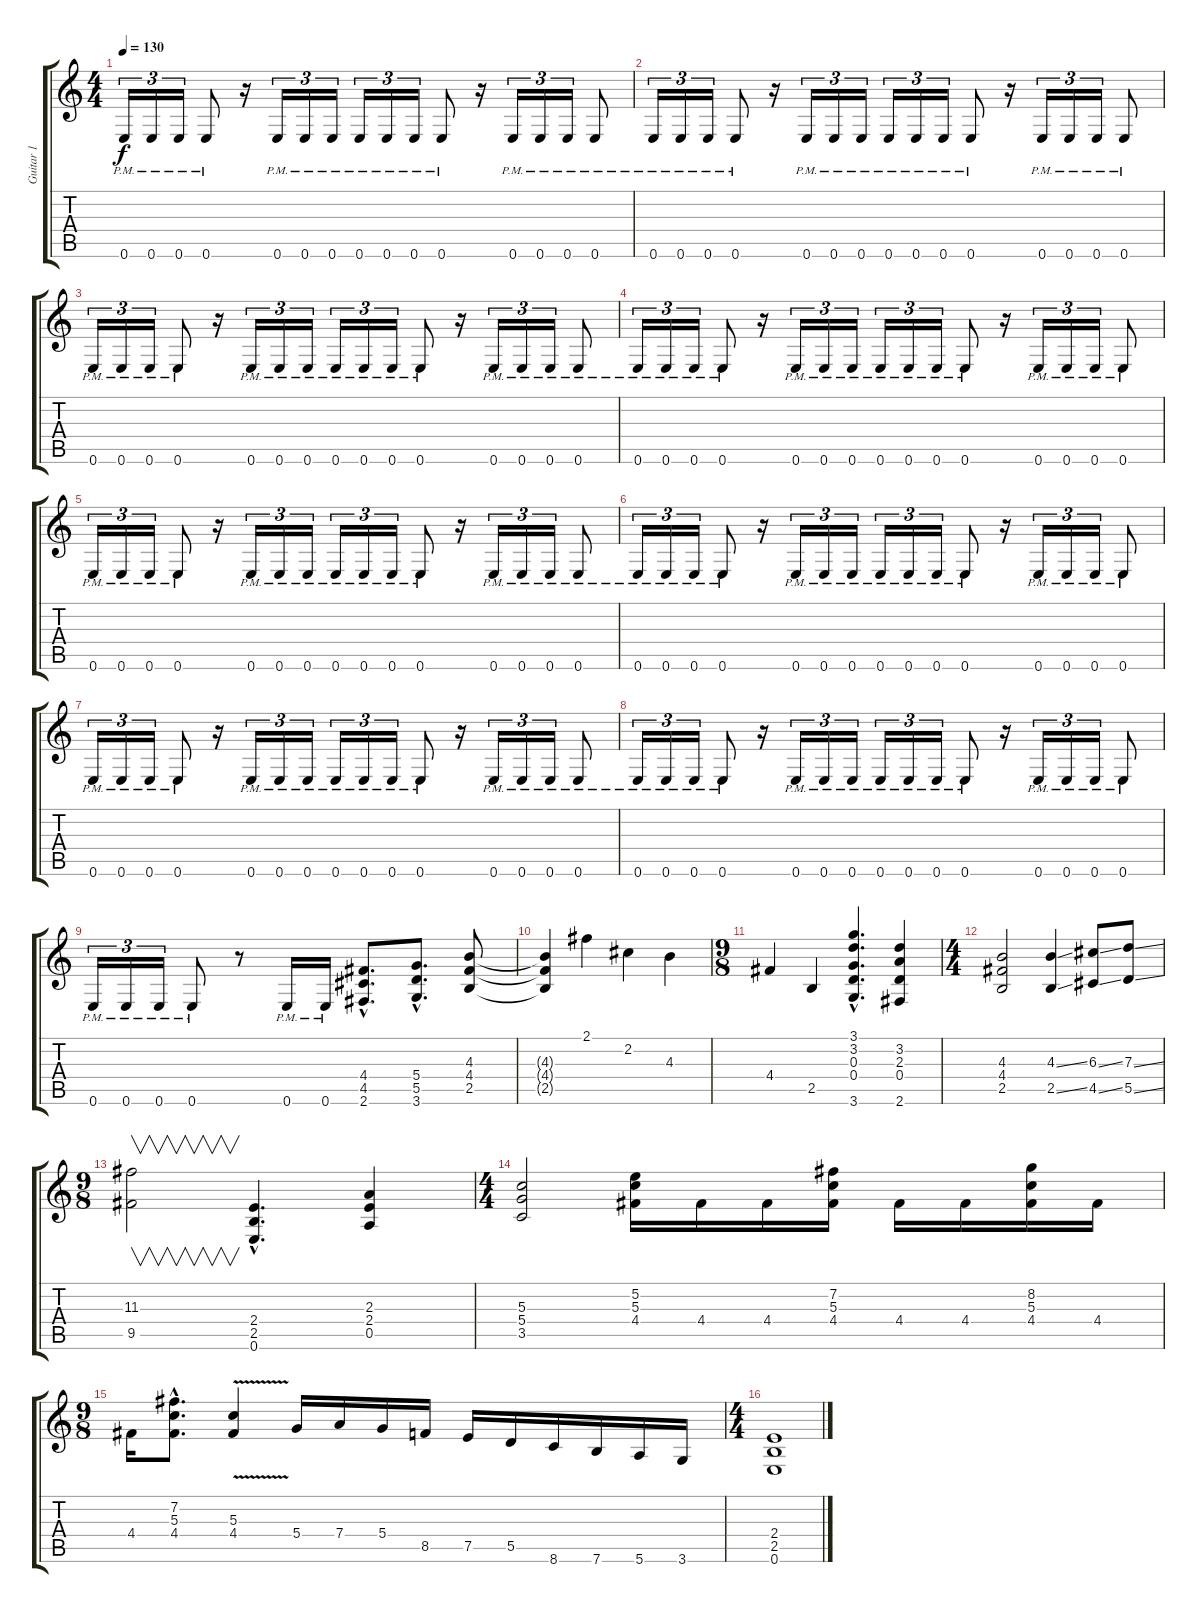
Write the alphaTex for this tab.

\track ("Guitar 1" "Guitar 1") {instrument overdrivenguitar}
\staff {score tabs}
\tuning (E4 B3 G3 D3 A2 E2) {hide}
\ts (4 4)
\tempo 130
\clef g2
\ks c
0.6{pm}.16{tu (3 2) dy f} 0.6{pm}.16{tu (3 2)} 0.6{pm}.16{tu (3 2)} 0.6{pm}.8 r.16 0.6{pm}.16{tu (3 2)} 0.6{pm}.16{tu (3 2)} 0.6{pm}.16{tu (3 2)} 0.6{pm}.16{tu (3 2)} 0.6{pm}.16{tu (3 2)} 0.6{pm}.16{tu (3 2)} 0.6{pm}.8 r.16 0.6{pm}.16{tu (3 2)} 0.6{pm}.16{tu (3 2)} 0.6{pm}.16{tu (3 2)} 0.6{pm}.8 |
0.6{pm}.16{tu (3 2)} 0.6{pm}.16{tu (3 2)} 0.6{pm}.16{tu (3 2)} 0.6{pm}.8 r.16 0.6{pm}.16{tu (3 2)} 0.6{pm}.16{tu (3 2)} 0.6{pm}.16{tu (3 2)} 0.6{pm}.16{tu (3 2)} 0.6{pm}.16{tu (3 2)} 0.6{pm}.16{tu (3 2)} 0.6{pm}.8 r.16 0.6{pm}.16{tu (3 2)} 0.6{pm}.16{tu (3 2)} 0.6{pm}.16{tu (3 2)} 0.6{pm}.8 |
0.6{pm}.16{tu (3 2)} 0.6{pm}.16{tu (3 2)} 0.6{pm}.16{tu (3 2)} 0.6{pm}.8 r.16 0.6{pm}.16{tu (3 2)} 0.6{pm}.16{tu (3 2)} 0.6{pm}.16{tu (3 2)} 0.6{pm}.16{tu (3 2)} 0.6{pm}.16{tu (3 2)} 0.6{pm}.16{tu (3 2)} 0.6{pm}.8 r.16 0.6{pm}.16{tu (3 2)} 0.6{pm}.16{tu (3 2)} 0.6{pm}.16{tu (3 2)} 0.6{pm}.8 |
0.6{pm}.16{tu (3 2)} 0.6{pm}.16{tu (3 2)} 0.6{pm}.16{tu (3 2)} 0.6{pm}.8 r.16 0.6{pm}.16{tu (3 2)} 0.6{pm}.16{tu (3 2)} 0.6{pm}.16{tu (3 2)} 0.6{pm}.16{tu (3 2)} 0.6{pm}.16{tu (3 2)} 0.6{pm}.16{tu (3 2)} 0.6{pm}.8 r.16 0.6{pm}.16{tu (3 2)} 0.6{pm}.16{tu (3 2)} 0.6{pm}.16{tu (3 2)} 0.6{pm}.8 |
0.6{pm}.16{tu (3 2)} 0.6{pm}.16{tu (3 2)} 0.6{pm}.16{tu (3 2)} 0.6{pm}.8 r.16 0.6{pm}.16{tu (3 2)} 0.6{pm}.16{tu (3 2)} 0.6{pm}.16{tu (3 2)} 0.6{pm}.16{tu (3 2)} 0.6{pm}.16{tu (3 2)} 0.6{pm}.16{tu (3 2)} 0.6{pm}.8 r.16 0.6{pm}.16{tu (3 2)} 0.6{pm}.16{tu (3 2)} 0.6{pm}.16{tu (3 2)} 0.6{pm}.8 |
0.6{pm}.16{tu (3 2)} 0.6{pm}.16{tu (3 2)} 0.6{pm}.16{tu (3 2)} 0.6{pm}.8 r.16 0.6{pm}.16{tu (3 2)} 0.6{pm}.16{tu (3 2)} 0.6{pm}.16{tu (3 2)} 0.6{pm}.16{tu (3 2)} 0.6{pm}.16{tu (3 2)} 0.6{pm}.16{tu (3 2)} 0.6{pm}.8 r.16 0.6{pm}.16{tu (3 2)} 0.6{pm}.16{tu (3 2)} 0.6{pm}.16{tu (3 2)} 0.6{pm}.8 |
0.6{pm}.16{tu (3 2)} 0.6{pm}.16{tu (3 2)} 0.6{pm}.16{tu (3 2)} 0.6{pm}.8 r.16 0.6{pm}.16{tu (3 2)} 0.6{pm}.16{tu (3 2)} 0.6{pm}.16{tu (3 2)} 0.6{pm}.16{tu (3 2)} 0.6{pm}.16{tu (3 2)} 0.6{pm}.16{tu (3 2)} 0.6{pm}.8 r.16 0.6{pm}.16{tu (3 2)} 0.6{pm}.16{tu (3 2)} 0.6{pm}.16{tu (3 2)} 0.6{pm}.8 |
0.6{pm}.16{tu (3 2)} 0.6{pm}.16{tu (3 2)} 0.6{pm}.16{tu (3 2)} 0.6{pm}.8 r.16 0.6{pm}.16{tu (3 2)} 0.6{pm}.16{tu (3 2)} 0.6{pm}.16{tu (3 2)} 0.6{pm}.16{tu (3 2)} 0.6{pm}.16{tu (3 2)} 0.6{pm}.16{tu (3 2)} 0.6{pm}.8 r.16 0.6{pm}.16{tu (3 2)} 0.6{pm}.16{tu (3 2)} 0.6{pm}.16{tu (3 2)} 0.6{pm}.8 |
0.6{pm}.16{tu (3 2)} 0.6{pm}.16{tu (3 2)} 0.6{pm}.16{tu (3 2)} 0.6{pm}.8 r.8 0.6{pm}.16 0.6{pm}.16 (4.4{hac} 4.5{hac} 2.6{hac}).8{d} (5.4{hac} 5.5{hac} 3.6{hac}).8{d} (4.3 4.4 2.5).8 |
(4.3{t} 4.4{t} 2.5{t}).4 2.1.4 2.2.4 4.3.4 |
\ts (9 8)
4.4.4 2.5.4 (3.1{hac} 3.2{hac} 0.3{hac} 0.4{hac} 3.6{hac}).4{d} (3.2 2.3 0.4 2.6).4 |
\ts (4 4)
(4.3 4.4 2.5).2 (4.3{ss} 2.5{ss}).4 (6.3{ss} 4.5{ss}).8 (7.3{ss} 5.5{ss}).8 |
\ts (9 8)
(11.3 9.5).2{v} (2.4{hac} 2.5{hac} 0.6{hac}).4{d} (2.3 2.4 0.5).4 |
\ts (4 4)
(5.3 5.4 3.5).2 (5.2 5.3 4.4).16 4.4.16 4.4.16 (7.2 5.3 4.4).16 4.4.16 4.4.16 (8.2 5.3 4.4).16 4.4.16 |
\ts (9 8)
4.4.16 (7.2{hac} 5.3{hac} 4.4{hac}).8{d} (5.3{v} 4.4{v}).4 5.4.16 7.4.16 5.4.16 8.5.16 7.5.16 5.5.16 8.6.16 7.6.16 5.6.16 3.6.16 |
\ts (4 4)
(2.4 2.5 0.6).1
